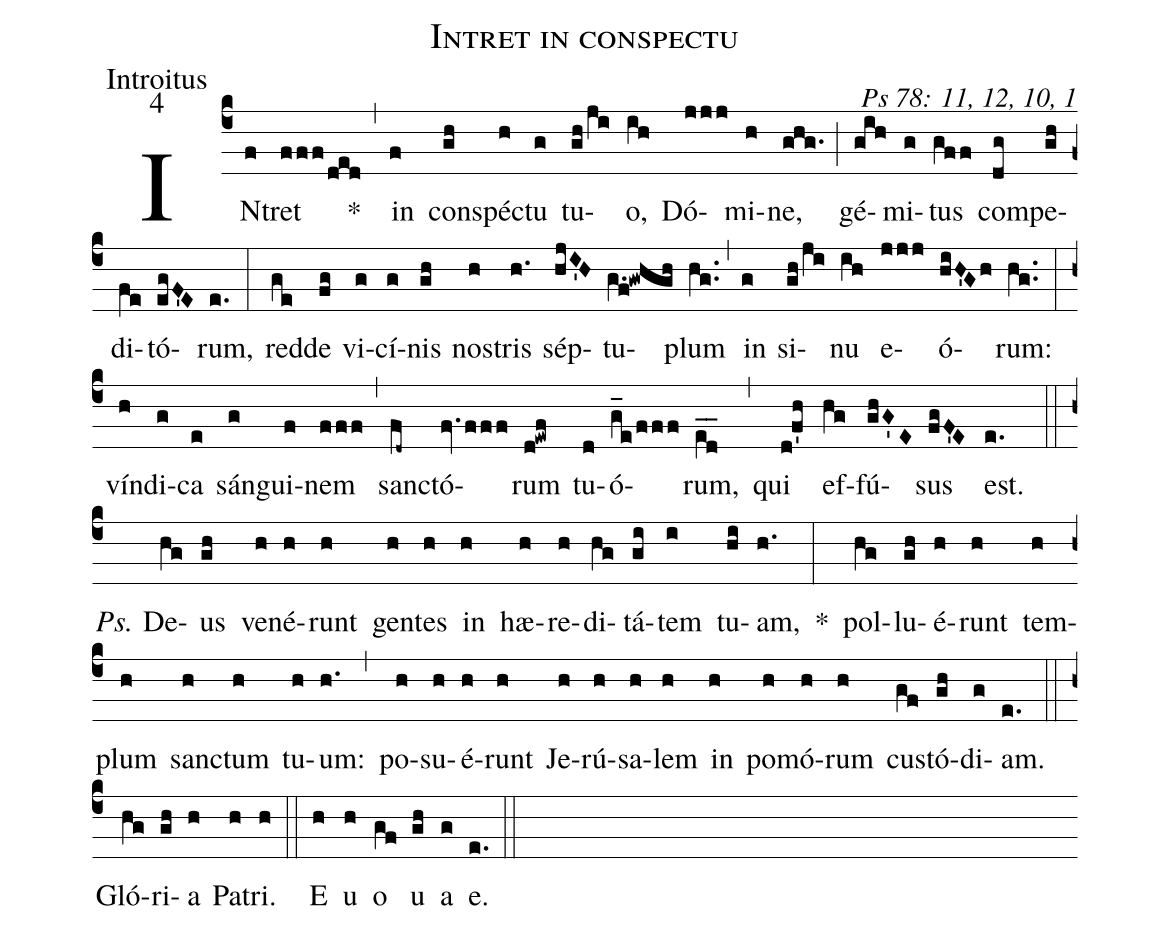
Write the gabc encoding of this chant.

name: Intret in conspectu;
office-part: Introitus;
mode: 4;
commentary: Ps 78: 11, 12, 10, 1;
%%
(c4) IN(f)tret(fff/ded) *(,)
in(f) con(gh)spéc(h)tu(g) tu(gh/ji)o,(ih) Dó(jjj)mi(h)ne,(ghg.) (;) gé(gih)mi(g)tus(gff) com(dg)pe(gh)di(fe)tó(egF'E)rum,(e.) (:)
red(ge)de(fg) vi(g)cí(g)nis(gh) nos(h)tris(h.) sép(hjI'H)tu(g.f!gwhgh)plum(hg..) (,) in(g) si(gh/ji)nu(ih) e(jjj)ó(hiH'Gh)rum:(hg..) (:)
vín(h)di(g)ca(e) sán(g)gui(f)nem(fff) (,) sanc(fd~)tó(fv.fff)rum(d!ewf) tu(d)ó(g_e/fff)rum,(e_[ll:1]d_) (,) qui(d!f'h) ef(hg)fú(ghG'E)sus(fgF'E) est.(e.) (::)
<i>Ps.</i> De(hg)us(gh) ve(h)né(h)runt(h) gen(h)tes(h) in(h) hæ(h)re(h)di(hg)tá(gi)tem(i) tu(hi)am,(h.) *(:)
pol(hg)lu(gh)é(h)runt(h) tem(h)plum(h) sanc(h)tum(h) tu(h)um:(h.) (,) po(h)su(h)é(h)runt(h) Je(h)rú(h)sa(h)lem(h) in(h) po(h)mó(h)rum(h) cus(gf)tó(gh)di(g)am.(e.) (::)
Gló(hg)ri(gh)a(h) Pa(h)tri.(h) (::)
<eu>E(h) u(h) o(gf) u(gh) a(g) e.</eu>(e.) (::)
